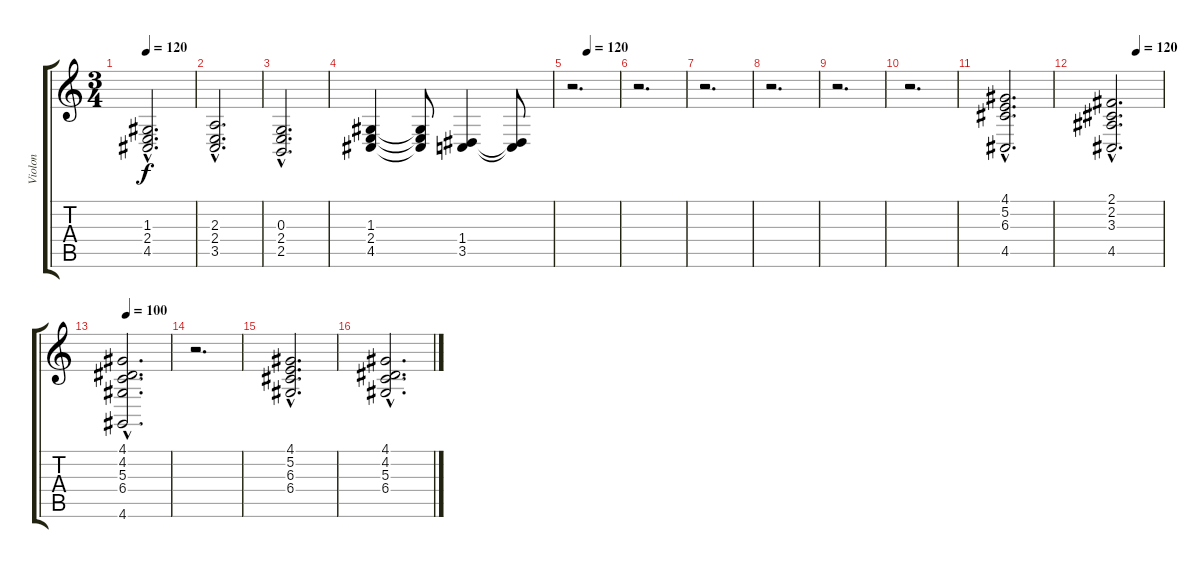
\track ("Violon" "Violon") {instrument violin}
\staff {score tabs}
\tuning (E4 B3 G3 D3 A2 E2) {hide}
\ts (3 4)
\tempo 120
\tempo 100
\tempo 120
\clef g2
\ks c
(1.3{hac} 2.4{hac} 4.5{hac}).2{d dy f instrument violin} |
(2.3{hac} 2.4{hac} 3.5{hac}).2{d} |
(0.3{hac} 2.4{hac} 2.5{hac}).2{d} |
(1.3 2.4 4.5).4 (1.3{t} 2.4{t} 4.5{t}).8 (1.4 3.5).4 (1.4{t} 3.5{t}).8 |
\tempo (120 0.3333333333333333)
r.2{d} |
r.2{d} |
r.2{d} |
r.2{d} |
r.2{d} |
r.2{d} |
(4.1{hac} 5.2{hac} 6.3{hac} 4.5{hac}).2{d} |
\tempo (120 0.5)
(2.1{hac} 2.2{hac} 3.3{hac} 4.5{hac}).2{d} |
\tempo 100
(4.1{hac} 4.2{hac} 5.3{hac} 6.4{hac} 4.6{hac}).2{d} |
r.2{d} |
(4.1{hac} 5.2{hac} 6.3{hac} 6.4{hac}).2{d} |
(4.1{hac} 4.2{hac} 5.3{hac} 6.4{hac}).2{d}
